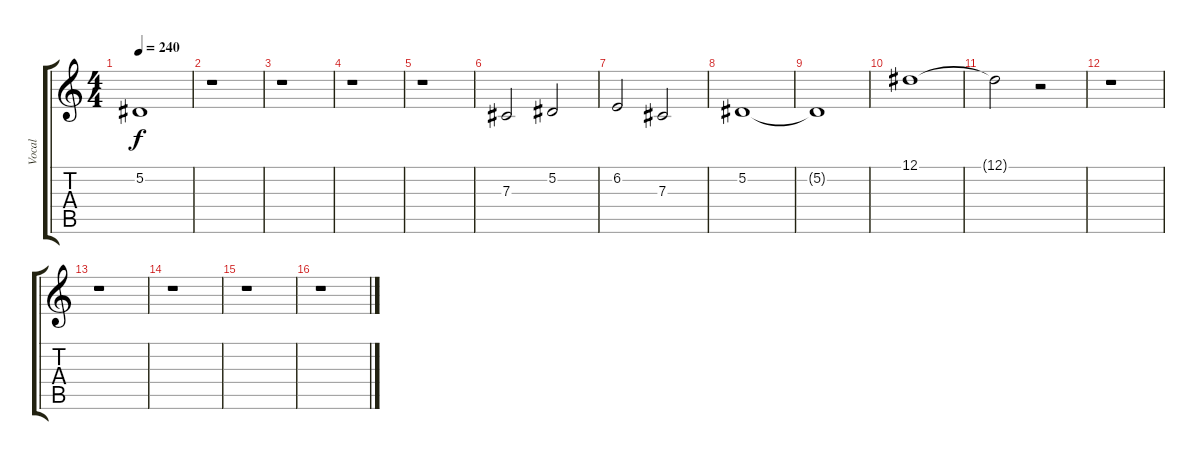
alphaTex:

\track ("Vocal" "Vocal") {instrument englishhorn}
\staff {score tabs}
\tuning (Eb4 Bb3 Gb3 Db3 Ab2 Eb2) {hide}
\ts (4 4)
\tempo 240
\clef g2
\ks c
5.2{t}.1{dy f} |
r.1 |
r.1 |
r.1 |
r.1 |
7.3.2 5.2.2 |
6.2.2 7.3.2 |
5.2.1 |
5.2{t}.1 |
12.1.1 |
12.1{t}.2 r.2 |
r.1 |
r.1 |
r.1 |
r.1 |
r.1
